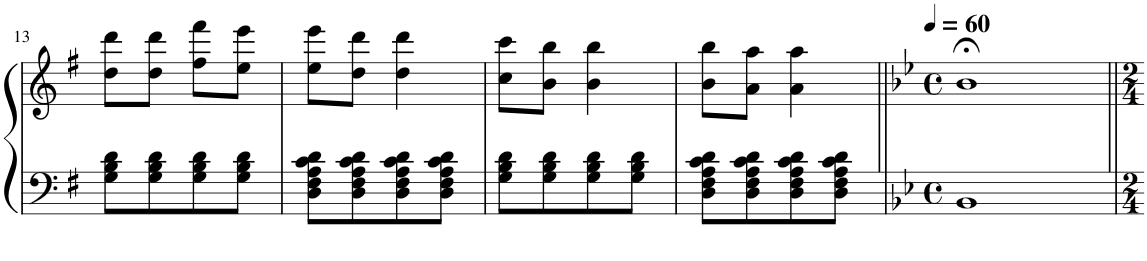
**kern	**kern
*part2	*part1
*staff2	*staff1
*I"Piano	*I"Piano
!!LO:PB:g=z
*clefF4	*clefG2
*k[f#]	*k[f#]
*M2/4	*M2/4
=13	=13
8G\ 8B\ 8d\L	8dd\ 8ddd\L
8G\ 8B\ 8d\	8dd\ 8ddd\J
8G\ 8B\ 8d\	8ff#\ 8fff#\L
8G\ 8B\ 8d\J	8ee\ 8eee\J
=14	=14
8D\ 8F#\ 8A\ 8c\ 8d\L	8ee\ 8eee\L
8D\ 8F#\ 8A\ 8c\ 8d\	8dd\ 8ddd\J
8D\ 8F#\ 8A\ 8c\ 8d\	4dd\ 4ddd\
8D\ 8F#\ 8A\ 8c\ 8d\J	.
=15	=15
8G\ 8B\ 8d\L	8cc\ 8ccc\L
8G\ 8B\ 8d\	8b\ 8bb\J
8G\ 8B\ 8d\	4b\ 4bb\
8G\ 8B\ 8d\J	.
=16	=16
8D\ 8F#\ 8A\ 8c\ 8d\L	8b\ 8bb\L
8D\ 8F#\ 8A\ 8c\ 8d\	8a\ 8aa\J
8D\ 8F#\ 8A\ 8c\ 8d\	4a\ 4aa\
8D\ 8F#\ 8A\ 8c\ 8d\J	.
=17||	=17||
*k[b-e-]	*k[b-e-]
*M4/4	*M4/4
*met(c)	*met(c)
*	*MM60
1BB-	1b-;<
=||	=||
*-	*-
